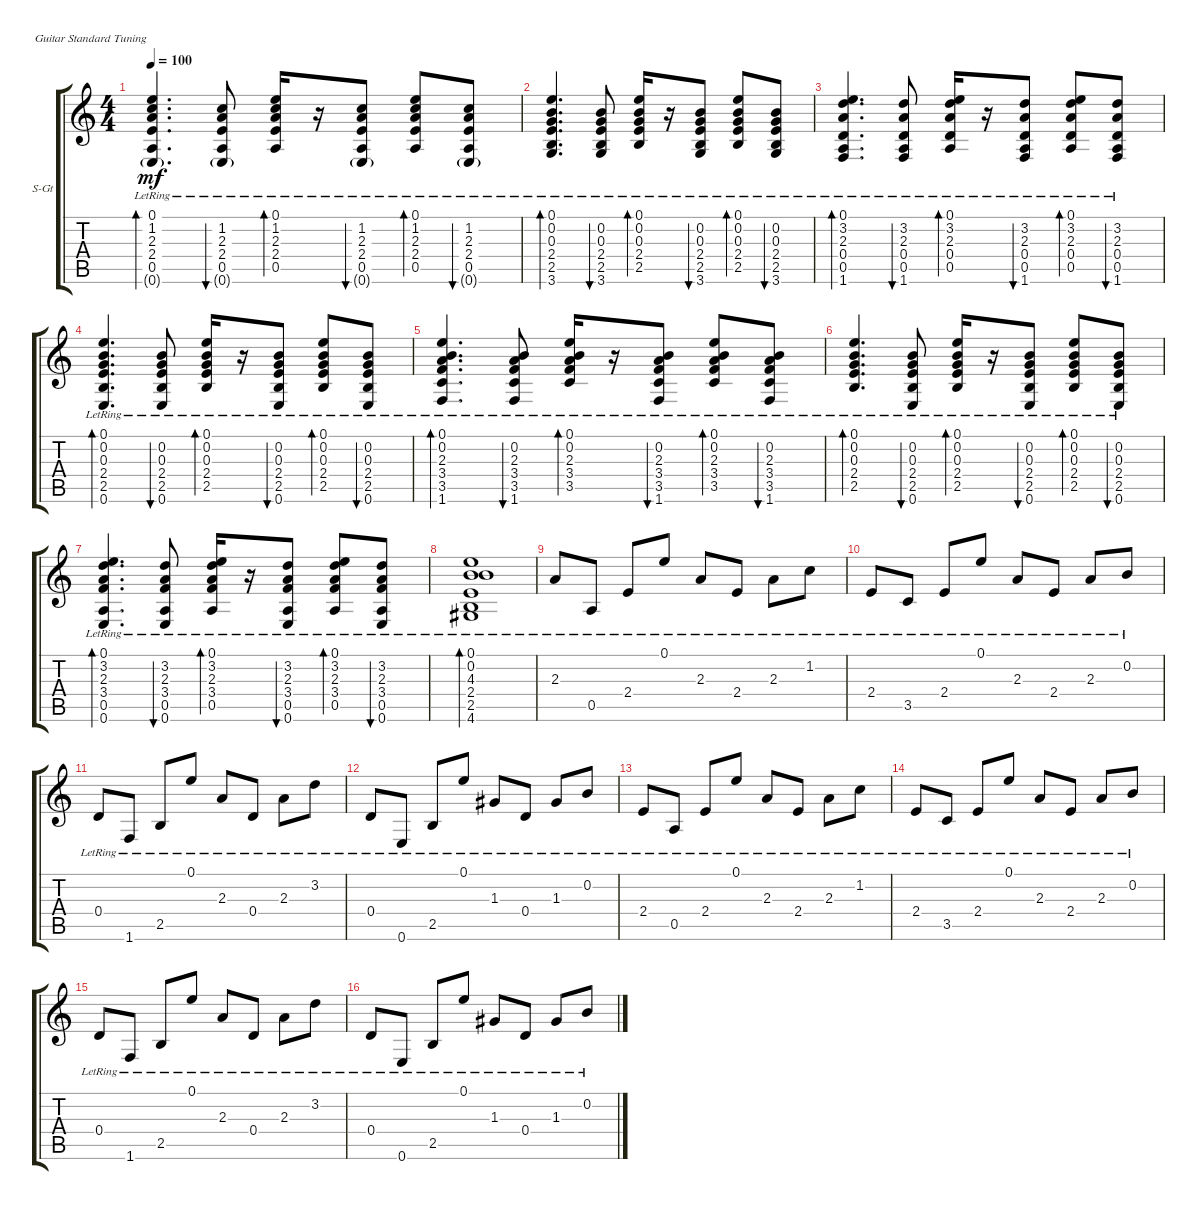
\defaultSystemsLayout 4
\bracketExtendMode groupsimilarinstruments
\firstSystemTrackNameOrientation horizontal
\otherSystemsTrackNameOrientation horizontal
\track ("Steel Guitar" "S-Gt") {instrument acousticguitarsteel}
\staff {score tabs}
\tuning (E4 B3 G3 D3 A2 E2)
\ts (4 4)
\tempo 100
\clef g2
\ks c
(2.4{lr} 2.3{lr} 1.2{lr} 0.1{lr} 0.5{lr} 0.6{g lr}).4{d bd 30 dy mf} (2.4{lr} 2.3{lr} 0.5{lr} 0.6{g lr} 1.2{lr}).8{bu 30} (0.1{lr} 2.4{lr} 0.5{lr} 2.3{lr} 1.2{lr}).16{bd 30} r.16 (2.4{lr} 2.3{lr} 0.5{lr} 0.6{g lr} 1.2{lr}).8{bu 30} (0.1{lr} 2.4{lr} 0.5{lr} 2.3{lr} 1.2{lr}).8{bd 30} (2.4{lr} 2.3{lr} 0.5{lr} 0.6{g lr} 1.2{lr}).8{bu 30} |
(2.5{lr} 2.4{lr} 3.6{lr} 0.3{lr} 0.2{lr} 0.1{lr}).4{d bd 30} (2.4{lr} 0.3{lr} 2.5{lr} 3.6{lr} 0.2{lr}).8{bu 30} (0.1{lr} 2.4{lr} 2.5{lr} 0.3{lr} 0.2{lr}).16{bd 30} r.16 (2.4{lr} 0.3{lr} 2.5{lr} 3.6{lr} 0.2{lr}).8{bu 30} (0.1{lr} 2.4{lr} 2.5{lr} 0.3{lr} 0.2{lr}).8{bd 30} (2.4{lr} 0.3{lr} 2.5{lr} 3.6{lr} 0.2{lr}).8{bu 30} |
(1.6{lr} 0.5{lr} 2.3{lr} 3.2{lr} 0.4{lr} 0.1{lr}).4{d bd 30} (0.4{lr} 2.3{lr} 0.5{lr} 1.6{lr} 3.2{lr}).8{bu 30} (0.1{lr} 0.4{lr} 0.5{lr} 2.3{lr} 3.2{lr}).16{bd 30} r.16 (0.4{lr} 2.3{lr} 0.5{lr} 1.6{lr} 3.2{lr}).8{bu 30} (0.1{lr} 0.4{lr} 0.5{lr} 2.3{lr} 3.2{lr}).8{bd 30} (0.4{lr} 2.3{lr} 0.5{lr} 1.6{lr} 3.2{lr}).8{bu 30} |
(2.5{lr} 2.4{lr} 0.3{lr} 0.2{lr} 0.1{lr} 0.6).4{d bd 30} (2.4{lr} 0.3{lr} 2.5{lr} 0.6{lr} 0.2{lr}).8{bu 30} (0.1{lr} 2.4{lr} 2.5{lr} 0.3{lr} 0.2{lr}).16{bd 30} r.16 (2.4{lr} 0.3{lr} 2.5{lr} 0.6{lr} 0.2{lr}).8{bu 30} (0.1{lr} 2.4{lr} 2.5{lr} 0.3{lr} 0.2{lr}).8{bd 30} (2.4{lr} 0.3{lr} 2.5{lr} 0.6{lr} 0.2{lr}).8{bu 30} |
(3.5{lr} 0.1{lr} 1.6 0.2 3.4 2.3).4{d bd 30} (3.4{lr} 3.5{lr} 1.6{lr} 0.2{lr} 2.3).8{bu 30} (0.1{lr} 3.4{lr} 3.5{lr} 0.2{lr} 2.3).16{bd 30} r.16 (3.4{lr} 3.5{lr} 1.6{lr} 0.2{lr} 2.3).8{bu 30} (0.1{lr} 3.4{lr} 3.5{lr} 0.2{lr} 2.3).8{bd 30} (3.4{lr} 3.5{lr} 1.6{lr} 0.2{lr} 2.3).8{bu 30} |
(2.5{lr} 2.4{lr} 0.3{lr} 0.2{lr} 0.1{lr}).4{d bd 30} (2.4{lr} 0.3{lr} 2.5{lr} 0.6{lr} 0.2{lr}).8{bu 30} (0.1{lr} 2.4{lr} 2.5{lr} 0.3{lr} 0.2{lr}).16{bd 30} r.16 (2.4{lr} 0.3{lr} 2.5{lr} 0.6{lr} 0.2{lr}).8{bu 30} (0.1{lr} 2.4{lr} 2.5{lr} 0.3{lr} 0.2{lr}).8{bd 30} (2.4{lr} 0.3{lr} 2.5{lr} 0.6{lr} 0.2{lr}).8{bu 30} |
(0.5{lr} 3.4{lr} 2.3{lr} 3.2{lr} 0.1{lr} 0.6).4{d bd 30} (3.4{lr} 0.5{lr} 0.6{lr} 3.2{lr} 2.3).8{bu 30} (0.1{lr} 3.4{lr} 0.5{lr} 2.3{lr} 3.2{lr}).16{bd 30} r.16 (3.4{lr} 2.3{lr} 0.5{lr} 0.6{lr} 3.2{lr}).8{bu 30} (0.1{lr} 3.4{lr} 0.5{lr} 2.3{lr} 3.2{lr}).8{bd 30} (3.4{lr} 2.3{lr} 0.5{lr} 0.6{lr} 3.2{lr}).8{bu 30} |
(2.5{lr} 2.4{lr} 4.3{lr} 4.6{lr} 0.2{lr} 0.1{lr}).1{bd 181} |
2.3{lr}.8 0.5{lr}.8 2.4{lr}.8 0.1{lr}.8 2.3{lr}.8 2.4{lr}.8 2.3{lr}.8 1.2{lr}.8 |
2.4{lr}.8 3.5{lr}.8 2.4{lr}.8 0.1{lr}.8 2.3{lr}.8 2.4{lr}.8 2.3{lr}.8 0.2{lr}.8 |
0.4{lr}.8 1.6{lr}.8 2.5{lr}.8 0.1{lr}.8 2.3{lr}.8 0.4{lr}.8 2.3{lr}.8 3.2{lr}.8 |
0.4{lr}.8 0.6{lr}.8 2.5{lr}.8 0.1{lr}.8 1.3{lr}.8 0.4{lr}.8 1.3{lr}.8 0.2{lr}.8 |
2.4{lr}.8 0.5{lr}.8 2.4{lr}.8 0.1{lr}.8 2.3{lr}.8 2.4{lr}.8 2.3{lr}.8 1.2{lr}.8 |
2.4{lr}.8 3.5{lr}.8 2.4{lr}.8 0.1{lr}.8 2.3{lr}.8 2.4{lr}.8 2.3{lr}.8 0.2{lr}.8 |
0.4{lr}.8 1.6{lr}.8 2.5{lr}.8 0.1{lr}.8 2.3{lr}.8 0.4{lr}.8 2.3{lr}.8 3.2{lr}.8 |
0.4{lr}.8 0.6{lr}.8 2.5{lr}.8 0.1{lr}.8 1.3{lr}.8 0.4{lr}.8 1.3{lr}.8 0.2{lr}.8
